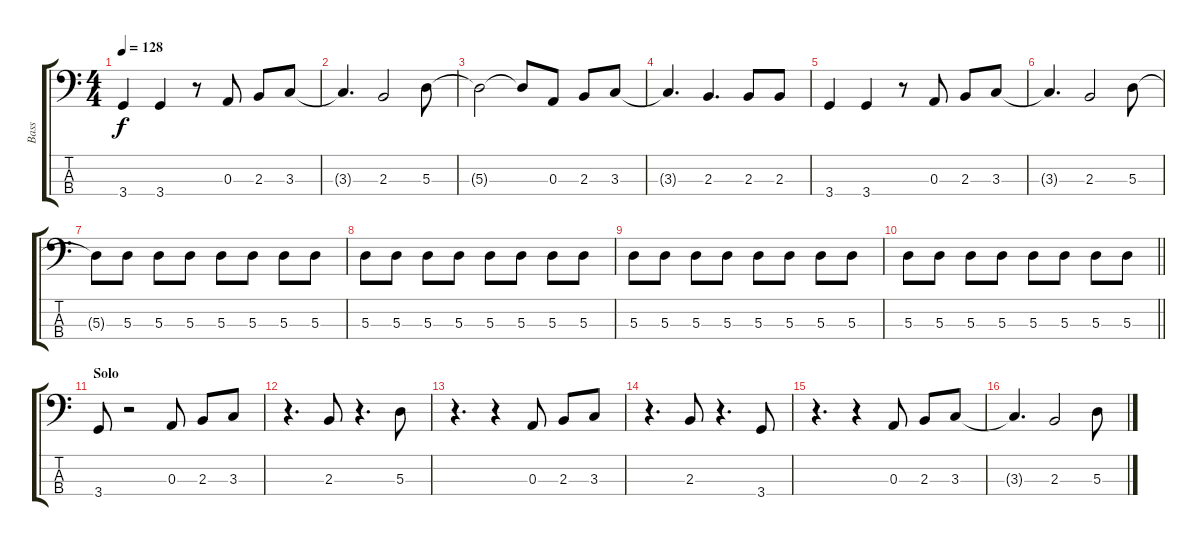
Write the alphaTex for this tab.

\track ("Bass" "Bass") {instrument electricbassfinger}
\staff {score tabs}
\tuning (G2 D2 A1 E1) {hide}
\ts (4 4)
\tempo 128
\clef f4
\ks c
3.4.4{dy f} 3.4.4 r.8 0.3.8 2.3.8 3.3.8 |
3.3{t}.4{d} 2.3.2 5.3.8 |
5.3{t}.2 5.3{t}.8 0.3.8 2.3.8 3.3.8 |
3.3{t}.4{d} 2.3.4{d} 2.3.8 2.3.8 |
3.4.4 3.4.4 r.8 0.3.8 2.3.8 3.3.8 |
3.3{t}.4{d} 2.3.2 5.3.8 |
5.3{t}.8 5.3.8 5.3.8 5.3.8 5.3.8 5.3.8 5.3.8 5.3.8 |
5.3.8 5.3.8 5.3.8 5.3.8 5.3.8 5.3.8 5.3.8 5.3.8 |
5.3.8 5.3.8 5.3.8 5.3.8 5.3.8 5.3.8 5.3.8 5.3.8 |
\barLineRight lightlight
5.3.8 5.3.8 5.3.8 5.3.8 5.3.8 5.3.8 5.3.8 5.3.8 |
\section ("" "Solo")
3.4.8 r.2 0.3.8 2.3.8 3.3.8 |
r.4{d} 2.3.8 r.4{d} 5.3.8 |
r.4{d} r.4 0.3.8 2.3.8 3.3.8 |
r.4{d} 2.3.8 r.4{d} 3.4.8 |
r.4{d} r.4 0.3.8 2.3.8 3.3.8 |
3.3{t}.4{d} 2.3.2 5.3.8
